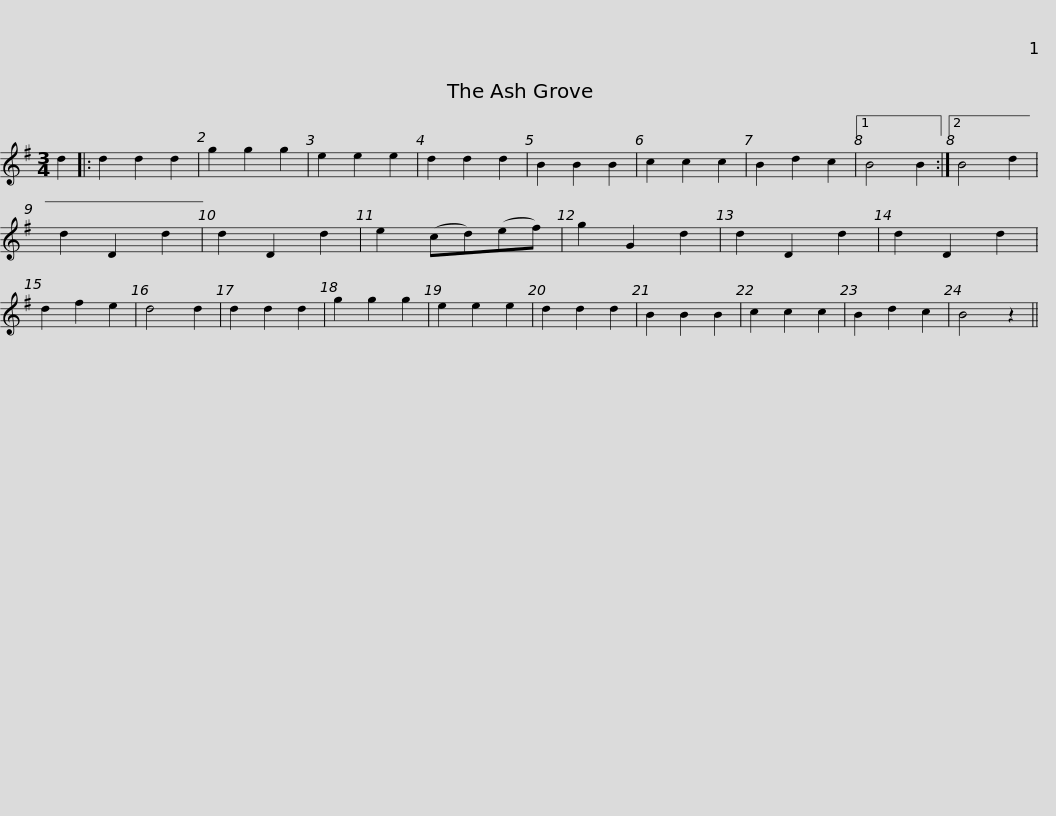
X:1
L:1/8
M:3/4
I:linebreak $
K:G
V:1 treble
V:1
 d2 |: d2 d2 d2 | g2 g2 g2 | e2 e2 e2 | d2 d2 d2 | %5
 B2 B2 B2 | c2 c2 c2 | B2 d2 c2 |1$ B4 B2 :|2 B4 d2 | %10
 d2 D2 d2 | d2 D2 d2 | e2 (cd)(ef) | g2 G2 d2 | d2 D2 d2 | %15
 d2 D2 d2 |$ d2 f2 e2 | d4 d2 | d2 d2 d2 | g2 g2 g2 | %20
 e2 e2 e2 | d2 d2 d2 | B2 B2 B2 | c2 c2 c2 | B2 d2 c2 |$ %25
 B4 z2 || %26
